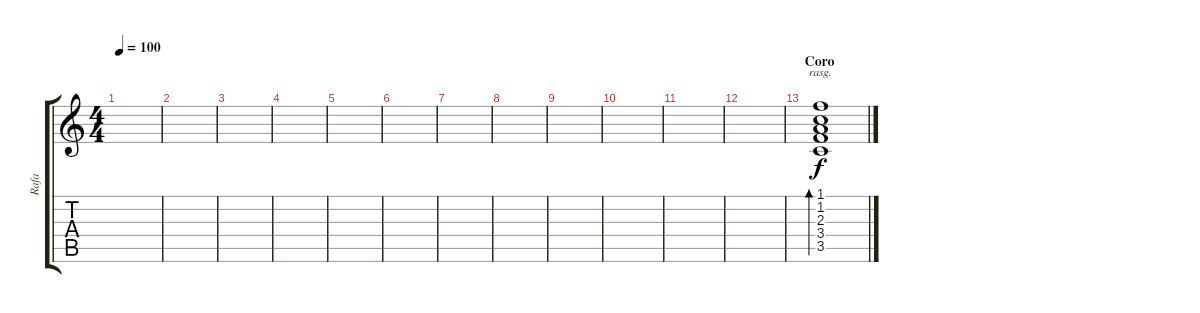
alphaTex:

\track ("Rafa" "Rafa") {instrument electricguitarclean}
\staff {score tabs}
\tuning (E4 B3 G3 D3 A2 E2) {hide}
\ts (4 4)
\tempo 100
\clef g2
\ks c
|
|
|
|
|
|
|
|
|
|
|
|
\section ("" "Coro")
(1.1 1.2 2.3 3.4 3.5).1{bd 120 rasg ii}
